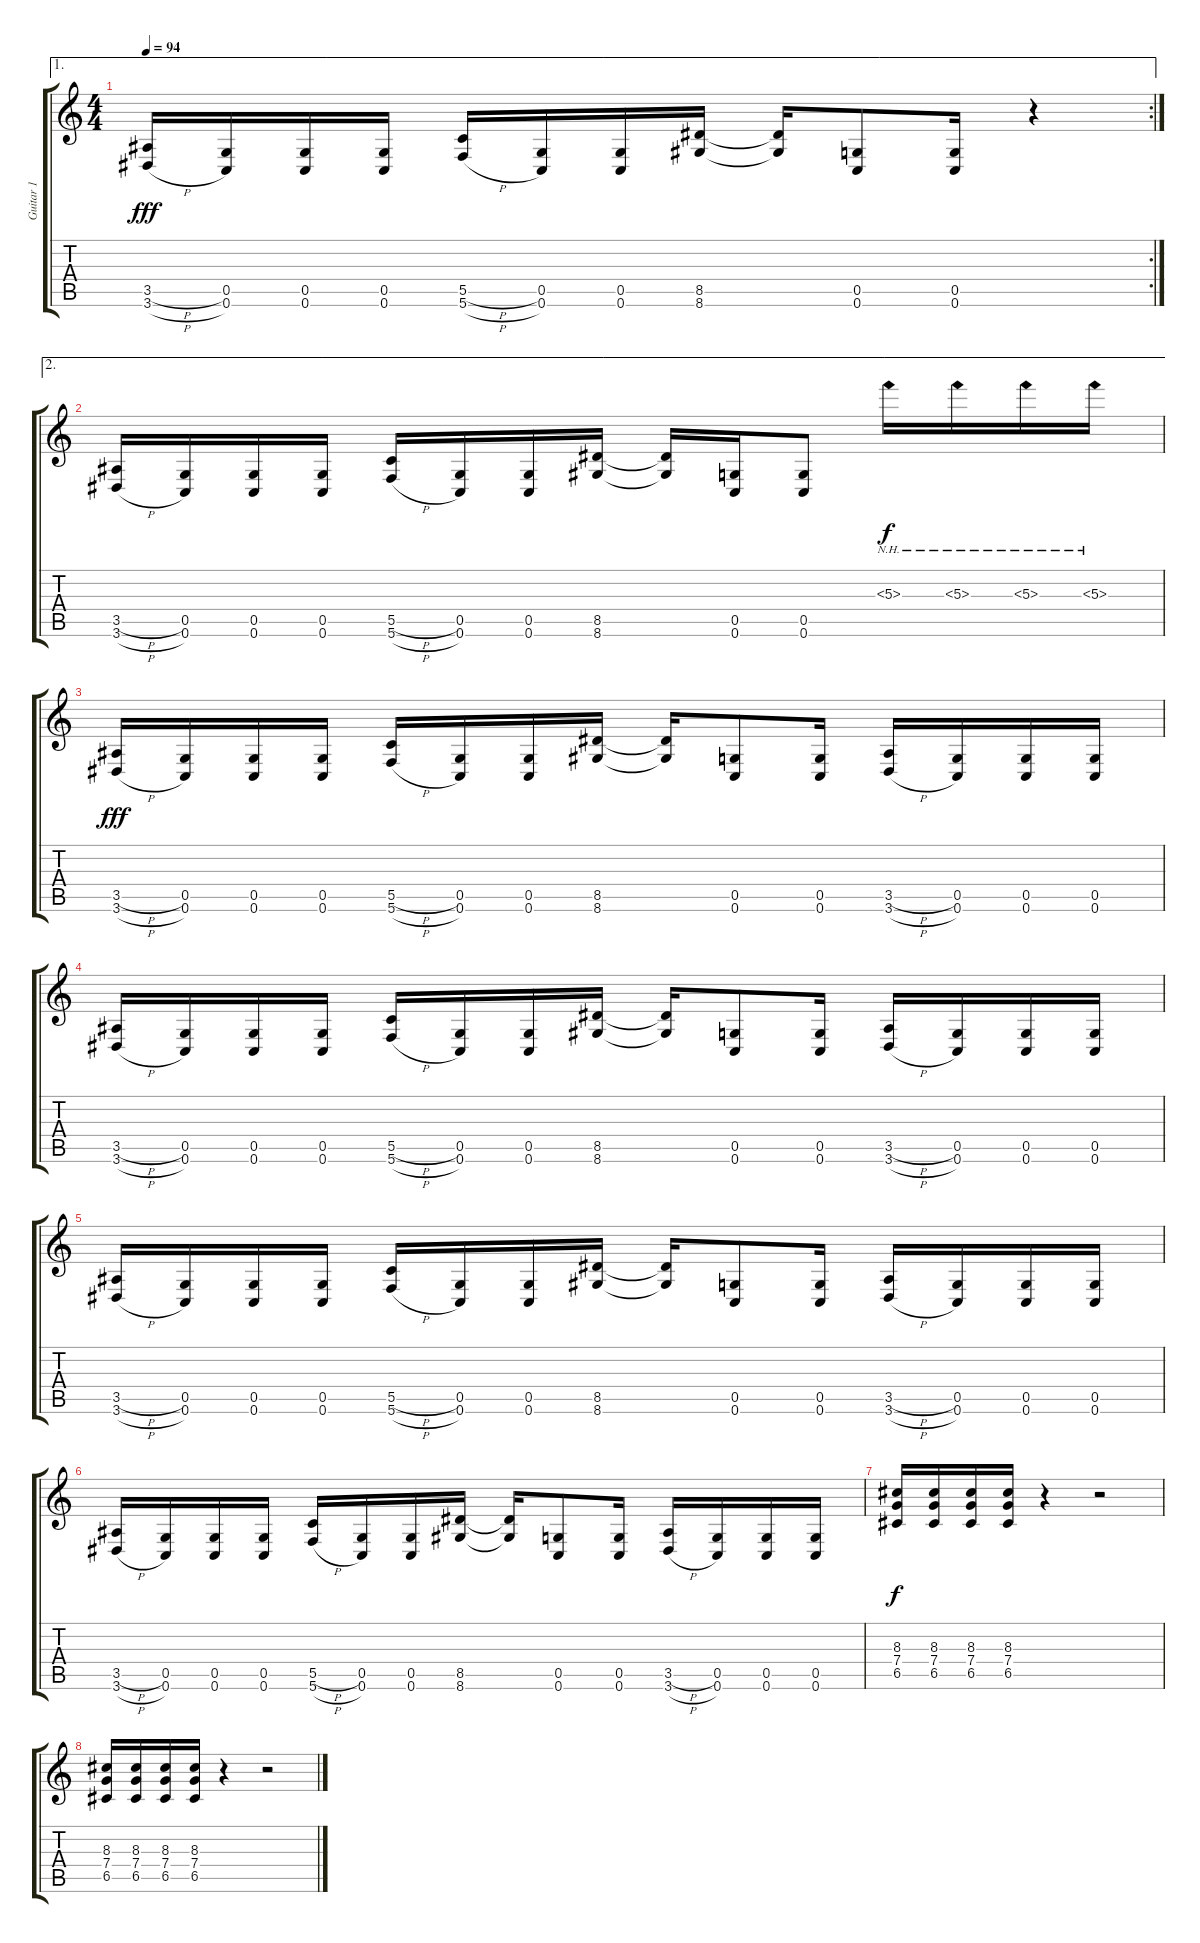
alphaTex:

\track ("Guitar 1" "Guitar 1") {instrument distortionguitar}
\staff {score tabs}
\tuning (D4 A3 F3 C3 G2 C2) {hide}
\ae 1
\rc 2
\ts (4 4)
\tempo 94
\clef g2
\ks c
(3.5{h} 3.6{h}).16{dy fff} (0.5 0.6).16 (0.5 0.6).16 (0.5 0.6).16 (5.5{h} 5.6{h}).16 (0.5 0.6).16 (0.5 0.6).16 (8.5 8.6).16 (8.5{t} 8.6{t}).16 (0.5 0.6).8 (0.5 0.6).16 r.4 |
\ae 2
(3.5{h} 3.6{h}).16 (0.5 0.6).16 (0.5 0.6).16 (0.5 0.6).16 (5.5{h} 5.6{h}).16 (0.5 0.6).16 (0.5 0.6).16 (8.5 8.6).16 (8.5{t} 8.6{t}).16 (0.5 0.6).16 (0.5 0.6).8 5.3{nh}.16{dy f} 5.3{nh}.16 5.3{nh}.16 5.3{nh}.16 |
(3.5{h} 3.6{h}).16{dy fff} (0.5 0.6).16 (0.5 0.6).16 (0.5 0.6).16 (5.5{h} 5.6{h}).16 (0.5 0.6).16 (0.5 0.6).16 (8.5 8.6).16 (8.5{t} 8.6{t}).16 (0.5 0.6).8 (0.5 0.6).16 (3.5{h} 3.6{h}).16 (0.5 0.6).16 (0.5 0.6).16 (0.5 0.6).16 |
(3.5{h} 3.6{h}).16 (0.5 0.6).16 (0.5 0.6).16 (0.5 0.6).16 (5.5{h} 5.6{h}).16 (0.5 0.6).16 (0.5 0.6).16 (8.5 8.6).16 (8.5{t} 8.6{t}).16 (0.5 0.6).8 (0.5 0.6).16 (3.5{h} 3.6{h}).16 (0.5 0.6).16 (0.5 0.6).16 (0.5 0.6).16 |
(3.5{h} 3.6{h}).16 (0.5 0.6).16 (0.5 0.6).16 (0.5 0.6).16 (5.5{h} 5.6{h}).16 (0.5 0.6).16 (0.5 0.6).16 (8.5 8.6).16 (8.5{t} 8.6{t}).16 (0.5 0.6).8 (0.5 0.6).16 (3.5{h} 3.6{h}).16 (0.5 0.6).16 (0.5 0.6).16 (0.5 0.6).16 |
(3.5{h} 3.6{h}).16 (0.5 0.6).16 (0.5 0.6).16 (0.5 0.6).16 (5.5{h} 5.6{h}).16 (0.5 0.6).16 (0.5 0.6).16 (8.5 8.6).16 (8.5{t} 8.6{t}).16 (0.5 0.6).8 (0.5 0.6).16 (3.5{h} 3.6{h}).16 (0.5 0.6).16 (0.5 0.6).16 (0.5 0.6).16 |
(8.3 7.4 6.5).16{dy f} (8.3 7.4 6.5).16 (8.3 7.4 6.5).16 (8.3 7.4 6.5).16 r.4 r.2 |
(8.3 7.4 6.5).16 (8.3 7.4 6.5).16 (8.3 7.4 6.5).16 (8.3 7.4 6.5).16 r.4 r.2
